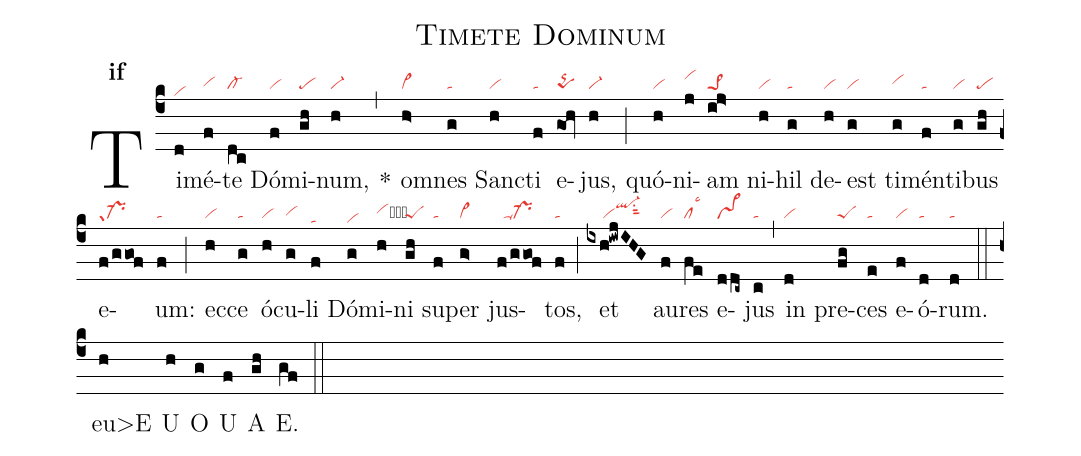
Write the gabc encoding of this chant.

name:Timete Dominum;
office-part:an;
mode:1f;
nabc-lines:1;
%%
initial-style: 1;
name:Timete Dominum;
mode: 1;
office-part: Antiphona;
annotation: Ant.;
annotation: i f;
nabc-lines:1;
%%
(c4) Ti(d|vihc)mé(f|vihg)te(dc|cl-) Dó(f|vi)mi(gh|pe)num,(h|vi-) <sp>*</sp>(,) om(h>|vi>)nes(g|ta) San(h|vi)cti(f|ta) e(goh|pqS)jus,(h|vi-) (;) quó(h|vi)ni(j|vihj)am(ij>|pe>1) ni(h|vi)hil(g|ta) de(h|vi)est(g|vi) ti(g|vihh)mén(f|ta)ti(g|vi)bus(gh|pe) e(f/ggof|grpr-)um:(f|ta) (;) ec(h|vi)ce(g|ta) ó(h|vi)cu(g|vihg)li(f|tahd) Dó(g|vihd)mi(h|vihhg)ni(gh|peS) su(f|ta)per(g>|vi>) jus(f/ggof|//pr-ppu1)tos,(f|ta) (;) et(ixh!iwjIHG|/////viql-hjsu1sut2) au(f|vi)res(fe|cllsc3) e(ddc~|vs>)jus(c|ta) (,) in(d|vi) pre(fg|peS)ces(e|ta) e(f|vi)ó(d|ta)rum.(d|ta) (::)
eu>E(h) U(h) O(g) U(f) A(gh) E.(gf) </eu>(::)
